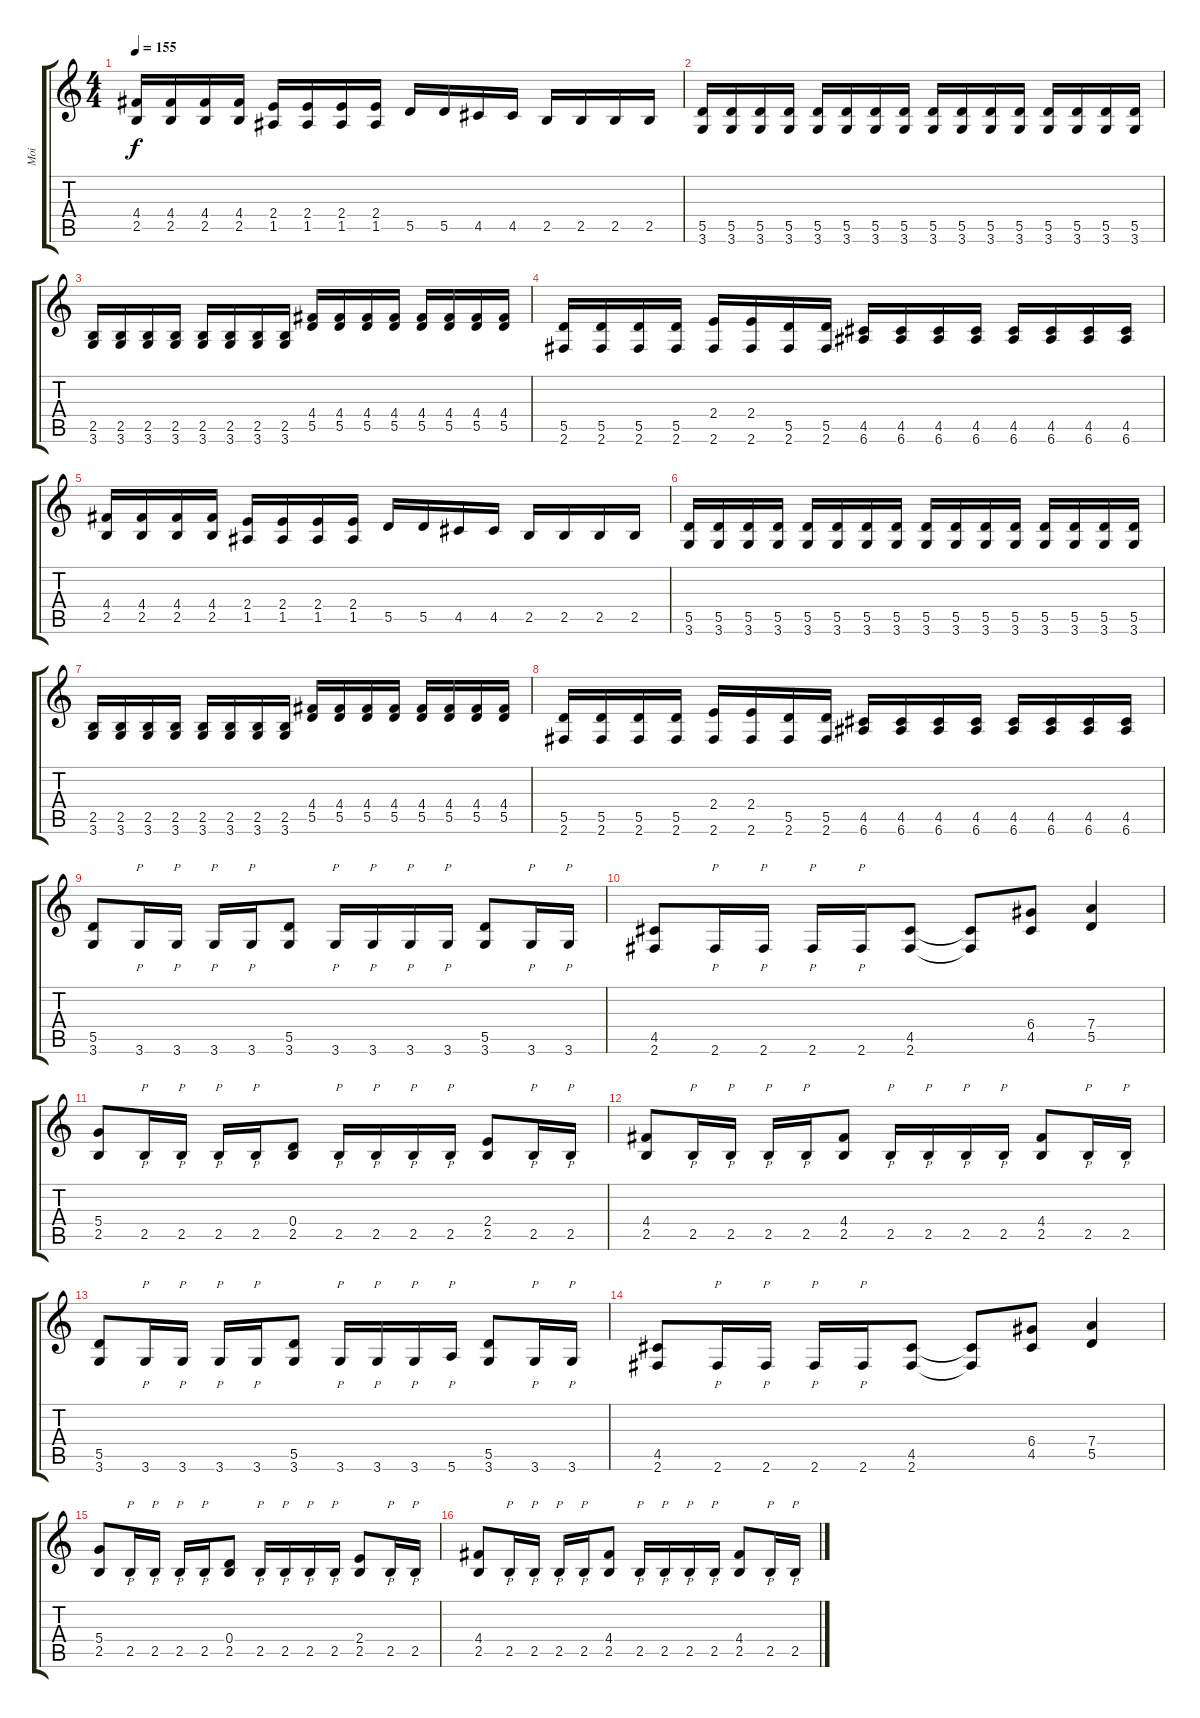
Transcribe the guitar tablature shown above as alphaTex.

\track ("Moi" "Moi") {instrument distortionguitar}
\staff {score tabs}
\tuning (E4 B3 G3 D3 A2 E2) {hide}
\ts (4 4)
\tempo 155
\clef g2
\ks c
(4.4 2.5).16{dy f} (4.4 2.5).16 (4.4 2.5).16 (4.4 2.5).16 (2.4 1.5).16 (2.4 1.5).16 (2.4 1.5).16 (2.4 1.5).16 5.5.16 5.5.16 4.5.16 4.5.16 2.5.16 2.5.16 2.5.16 2.5.16 |
(5.5 3.6).16 (5.5 3.6).16 (5.5 3.6).16 (5.5 3.6).16 (5.5 3.6).16 (5.5 3.6).16 (5.5 3.6).16 (5.5 3.6).16 (5.5 3.6).16 (5.5 3.6).16 (5.5 3.6).16 (5.5 3.6).16 (5.5 3.6).16 (5.5 3.6).16 (5.5 3.6).16 (5.5 3.6).16 |
(2.5 3.6).16 (2.5 3.6).16 (2.5 3.6).16 (2.5 3.6).16 (2.5 3.6).16 (2.5 3.6).16 (2.5 3.6).16 (2.5 3.6).16 (4.4 5.5).16 (4.4 5.5).16 (4.4 5.5).16 (4.4 5.5).16 (4.4 5.5).16 (4.4 5.5).16 (4.4 5.5).16 (4.4 5.5).16 |
(5.5 2.6).16 (5.5 2.6).16 (5.5 2.6).16 (5.5 2.6).16 (2.4 2.6).16 (2.4 2.6).16 (5.5 2.6).16 (5.5 2.6).16 (4.5 6.6).16 (4.5 6.6).16 (4.5 6.6).16 (4.5 6.6).16 (4.5 6.6).16 (4.5 6.6).16 (4.5 6.6).16 (4.5 6.6).16 |
(4.4 2.5).16 (4.4 2.5).16 (4.4 2.5).16 (4.4 2.5).16 (2.4 1.5).16 (2.4 1.5).16 (2.4 1.5).16 (2.4 1.5).16 5.5.16 5.5.16 4.5.16 4.5.16 2.5.16 2.5.16 2.5.16 2.5.16 |
(5.5 3.6).16 (5.5 3.6).16 (5.5 3.6).16 (5.5 3.6).16 (5.5 3.6).16 (5.5 3.6).16 (5.5 3.6).16 (5.5 3.6).16 (5.5 3.6).16 (5.5 3.6).16 (5.5 3.6).16 (5.5 3.6).16 (5.5 3.6).16 (5.5 3.6).16 (5.5 3.6).16 (5.5 3.6).16 |
(2.5 3.6).16 (2.5 3.6).16 (2.5 3.6).16 (2.5 3.6).16 (2.5 3.6).16 (2.5 3.6).16 (2.5 3.6).16 (2.5 3.6).16 (4.4 5.5).16 (4.4 5.5).16 (4.4 5.5).16 (4.4 5.5).16 (4.4 5.5).16 (4.4 5.5).16 (4.4 5.5).16 (4.4 5.5).16 |
(5.5 2.6).16 (5.5 2.6).16 (5.5 2.6).16 (5.5 2.6).16 (2.4 2.6).16 (2.4 2.6).16 (5.5 2.6).16 (5.5 2.6).16 (4.5 6.6).16 (4.5 6.6).16 (4.5 6.6).16 (4.5 6.6).16 (4.5 6.6).16 (4.5 6.6).16 (4.5 6.6).16 (4.5 6.6).16 |
(5.5 3.6).8 3.6.16{p} 3.6.16{p} 3.6.16{p} 3.6.16{p} (5.5 3.6).8 3.6.16{p} 3.6.16{p} 3.6.16{p} 3.6.16{p} (5.5 3.6).8 3.6.16{p} 3.6.16{p} |
(4.5 2.6).8 2.6.16{p} 2.6.16{p} 2.6.16{p} 2.6.16{p} (4.5 2.6).8 (4.5{t} 2.6{t}).8 (6.4 4.5).8 (7.4 5.5).4 |
(5.4 2.5).8 2.5.16{p} 2.5.16{p} 2.5.16{p} 2.5.16{p} (0.4 2.5).8 2.5.16{p} 2.5.16{p} 2.5.16{p} 2.5.16{p} (2.4 2.5).8 2.5.16{p} 2.5.16{p} |
(4.4 2.5).8 2.5.16{p} 2.5.16{p} 2.5.16{p} 2.5.16{p} (4.4 2.5).8 2.5.16{p} 2.5.16{p} 2.5.16{p} 2.5.16{p} (4.4 2.5).8 2.5.16{p} 2.5.16{p} |
(5.5 3.6).8 3.6.16{p} 3.6.16{p} 3.6.16{p} 3.6.16{p} (5.5 3.6).8 3.6.16{p} 3.6.16{p} 3.6.16{p} 5.6.16{p} (5.5 3.6).8 3.6.16{p} 3.6.16{p} |
(4.5 2.6).8 2.6.16{p} 2.6.16{p} 2.6.16{p} 2.6.16{p} (4.5 2.6).8 (4.5{t} 2.6{t}).8 (6.4 4.5).8 (7.4 5.5).4 |
(5.4 2.5).8 2.5.16{p} 2.5.16{p} 2.5.16{p} 2.5.16{p} (0.4 2.5).8 2.5.16{p} 2.5.16{p} 2.5.16{p} 2.5.16{p} (2.4 2.5).8 2.5.16{p} 2.5.16{p} |
(4.4 2.5).8 2.5.16{p} 2.5.16{p} 2.5.16{p} 2.5.16{p} (4.4 2.5).8 2.5.16{p} 2.5.16{p} 2.5.16{p} 2.5.16{p} (4.4 2.5).8 2.5.16{p} 2.5.16{p}
